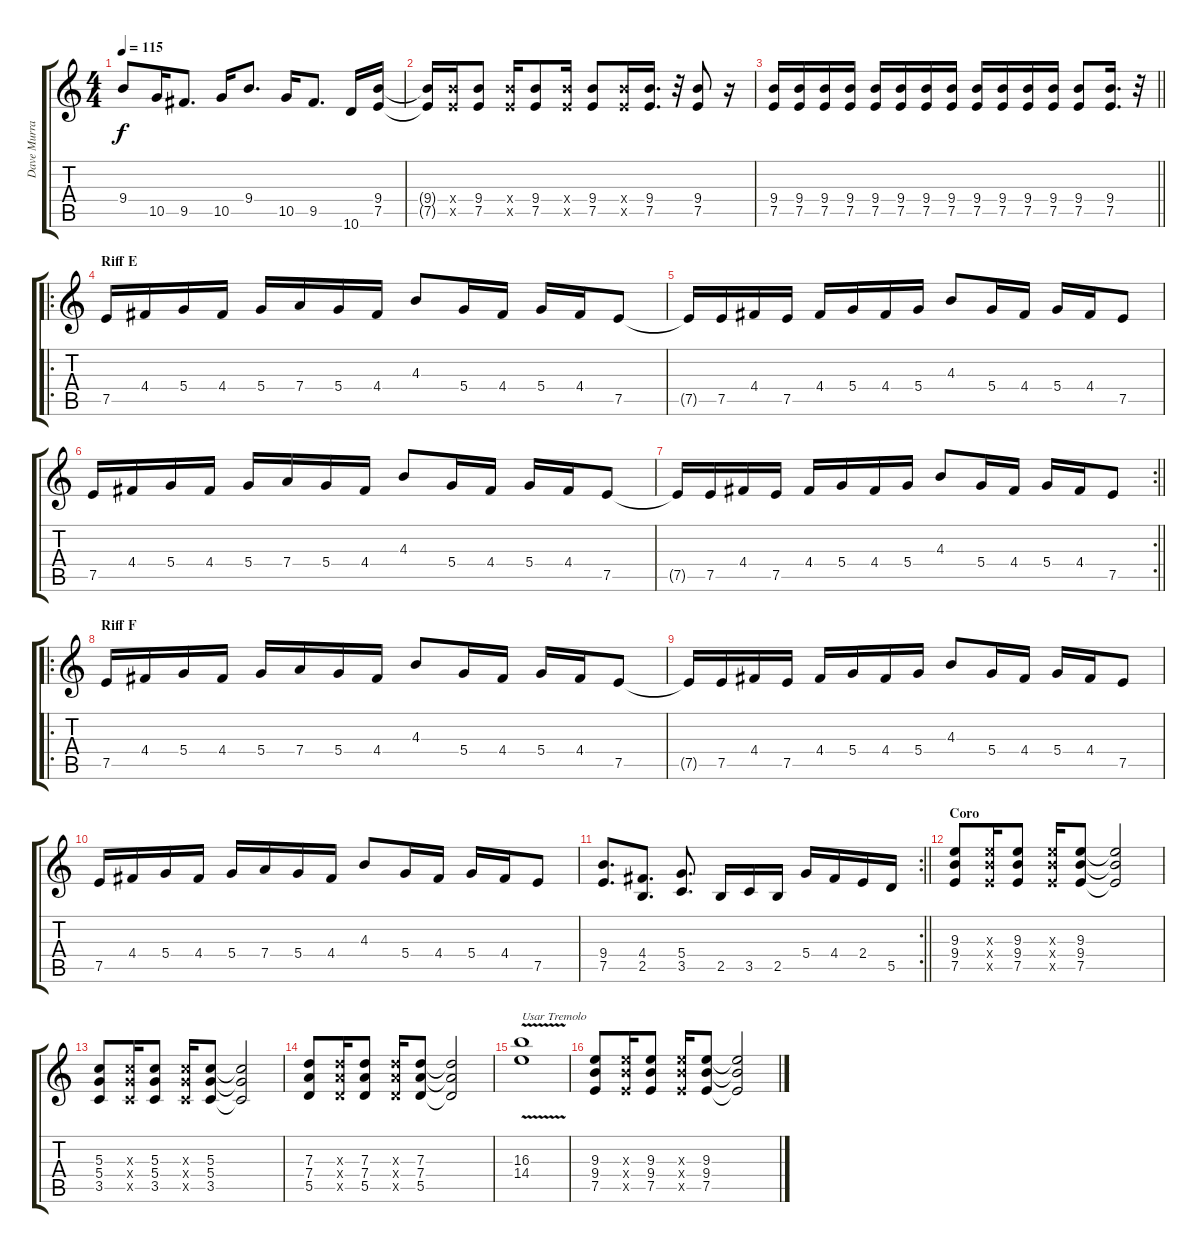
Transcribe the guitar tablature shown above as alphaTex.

\track ("Dave Murray" "Dave Murra") {instrument distortionguitar}
\staff {score tabs}
\tuning (E4 B3 G3 D3 A2 E2) {hide}
\ts (4 4)
\tempo 115
\clef g2
\ks c
9.4{t}.8{dy f} 10.5.16 9.5.8{d} 10.5.16 9.4.8{d} 10.5.16 9.5.8{d} 10.6.16 (9.4 7.5).16 |
(9.4{t} 7.5{t}).16 (9.4{x} 7.5{x}).16 (9.4 7.5).8 (9.4{x} 7.5{x}).16 (9.4 7.5).8 (9.4{x} 7.5{x}).16 (9.4 7.5).8 (9.4{x} 7.5{x}).16 (9.4 7.5).16{d} r.32 (9.4 7.5).8 r.16 |
\barLineRight lightlight
(9.4 7.5).16 (9.4 7.5).16 (9.4 7.5).16 (9.4 7.5).16 (9.4 7.5).16 (9.4 7.5).16 (9.4 7.5).16 (9.4 7.5).16 (9.4 7.5).16 (9.4 7.5).16 (9.4 7.5).16 (9.4 7.5).16 (9.4 7.5).8 (9.4 7.5).16{d} r.32 |
\ro
\section ("" "Riff E")
7.5.16 4.4.16 5.4.16 4.4.16 5.4.16 7.4.16 5.4.16 4.4.16 4.3.8 5.4.16 4.4.16 5.4.16 4.4.16 7.5.8 |
7.5{t}.16 7.5.16 4.4.16 7.5.16 4.4.16 5.4.16 4.4.16 5.4.16 4.3.8 5.4.16 4.4.16 5.4.16 4.4.16 7.5.8 |
7.5.16 4.4.16 5.4.16 4.4.16 5.4.16 7.4.16 5.4.16 4.4.16 4.3.8 5.4.16 4.4.16 5.4.16 4.4.16 7.5.8 |
\rc 2
\barLineRight lightlight
7.5{t}.16 7.5.16 4.4.16 7.5.16 4.4.16 5.4.16 4.4.16 5.4.16 4.3.8 5.4.16 4.4.16 5.4.16 4.4.16 7.5.8 |
\ro
\section ("" "Riff F")
7.5.16 4.4.16 5.4.16 4.4.16 5.4.16 7.4.16 5.4.16 4.4.16 4.3.8 5.4.16 4.4.16 5.4.16 4.4.16 7.5.8 |
7.5{t}.16 7.5.16 4.4.16 7.5.16 4.4.16 5.4.16 4.4.16 5.4.16 4.3.8 5.4.16 4.4.16 5.4.16 4.4.16 7.5.8 |
7.5.16 4.4.16 5.4.16 4.4.16 5.4.16 7.4.16 5.4.16 4.4.16 4.3.8 5.4.16 4.4.16 5.4.16 4.4.16 7.5.8 |
\rc 2
\barLineRight lightlight
(9.4 7.5).8{d} (4.4 2.5).8{d} (5.4 3.5).8{d} 2.5.16 3.5.16 2.5.16 5.4.16 4.4.16 2.4.16 5.5.16 |
\section ("" "Coro")
(9.3 9.4 7.5).8 (9.3{x} 9.4{x} 7.5{x}).16 (9.3 9.4 7.5).8 (9.3{x} 9.4{x} 7.5{x}).16 (9.3 9.4 7.5).8 (9.3{t} 9.4{t} 7.5{t}).2 |
(5.3 5.4 3.5).8 (5.3{x} 5.4{x} 3.5{x}).16 (5.3 5.4 3.5).8 (5.3{x} 5.4{x} 3.5{x}).16 (5.3 5.4 3.5).8 (5.3{t} 5.4{t} 3.5{t}).2 |
(7.3 7.4 5.5).8 (7.3{x} 7.4{x} 5.5{x}).16 (7.3 7.4 5.5).8 (7.3{x} 7.4{x} 5.5{x}).16 (7.3 7.4 5.5).8 (7.3{t} 7.4{t} 5.5{t}).2 |
(16.3{v} 14.4{v}).1{txt "Usar Tremolo" volume 13} |
(9.3 9.4 7.5).8{volume 11} (9.3{x} 9.4{x} 7.5{x}).16 (9.3 9.4 7.5).8 (9.3{x} 9.4{x} 7.5{x}).16 (9.3 9.4 7.5).8 (9.3{t} 9.4{t} 7.5{t}).2
